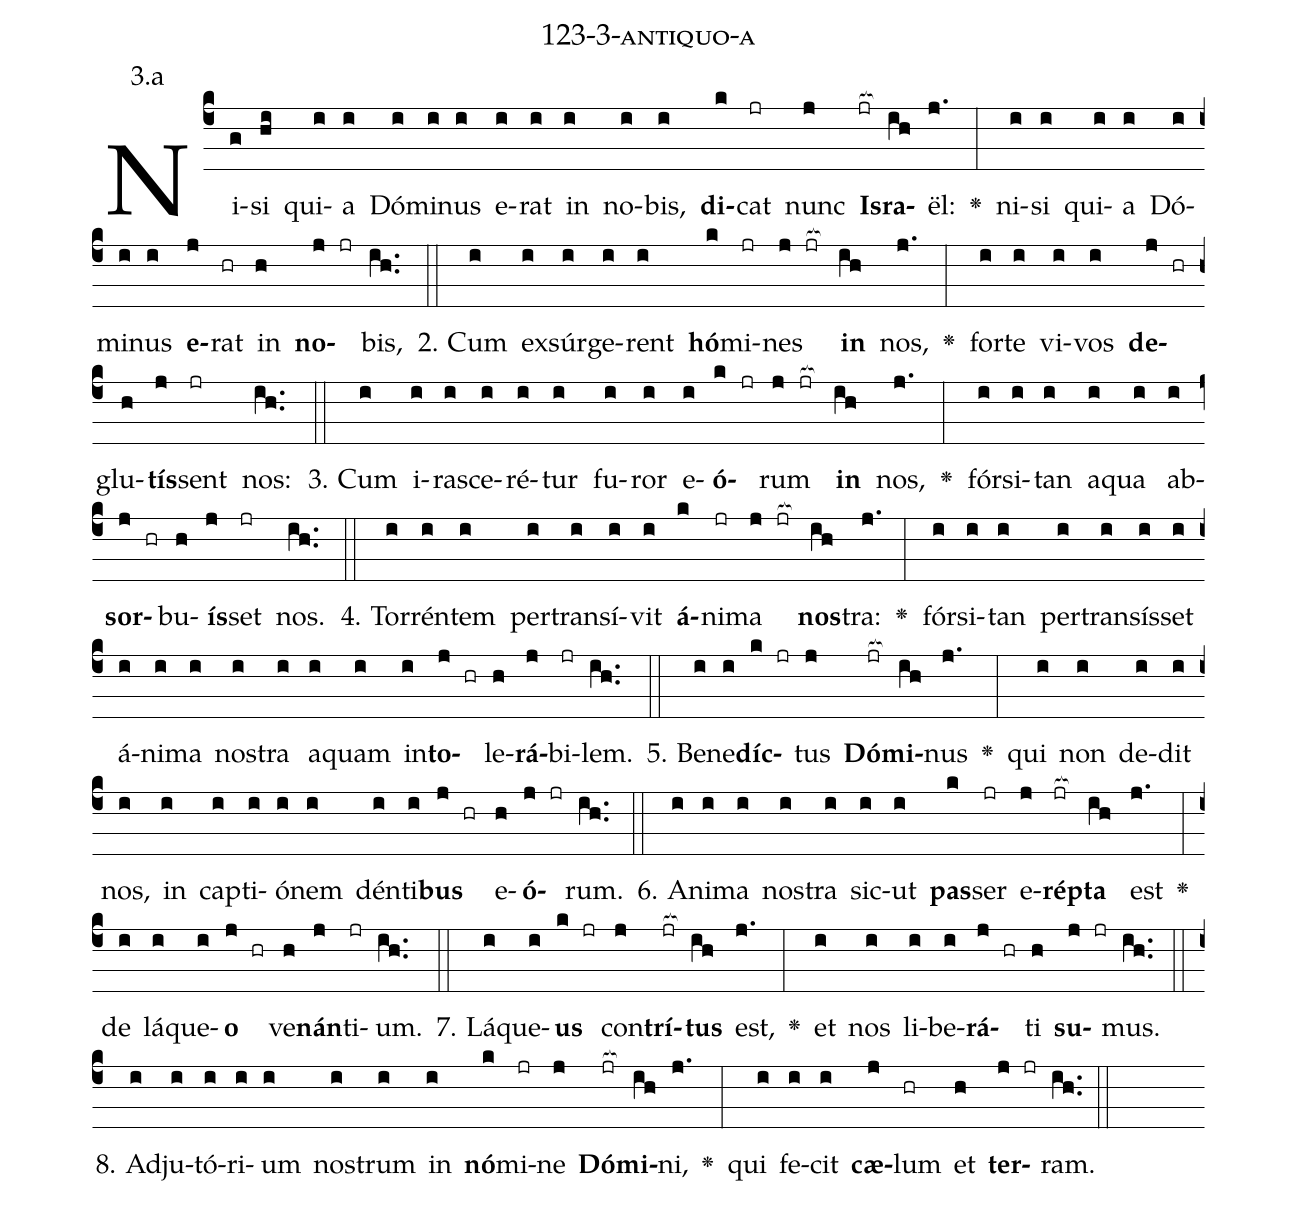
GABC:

name: 123-3-antiquo-a;
annotation: 3.a;
%%
(c4)Ni(g)si(hi) qui(i)a(i) Dó(i)mi(i)nus(i) e(i)rat(i) in(i) no(i)bis,(i) <b>di</b>(k)cat(jr) nunc(j) <b>Is</b>(jr[ocb:1{])<b>ra</b>(ih[ocb:0}])ël:(j.) <v>\greheightstar</v>(:) ni(i)si(i) qui(i)a(i) Dó(i)mi(i)nus(i) <b>e</b>(j)rat(hr) in(h) <b>no</b>(j jr)bis,(ih..) (::)
2. Cum(i) ex(i)súr(i)ge(i)rent(i) <b>hó</b>(k)mi(jr)nes(j jr[ocb:1{]) <b>in</b>(ih[ocb:0}]) nos,(j.) <v>\greheightstar</v>(:) for(i)te(i) vi(i)vos(i) <b>de</b>(j hr)glu(h)<b>tís</b>(j)sent(jr) nos:(ih..) (::)
3. Cum(i) i(i)ra(i)sce(i)ré(i)tur(i) fu(i)ror(i) e(i)<b>ó</b>(k jr)rum(j jr[ocb:1{]) <b>in</b>(ih[ocb:0}]) nos,(j.) <v>\greheightstar</v>(:) fór(i)si(i)tan(i) a(i)qua(i) ab(i)<b>sor</b>(j hr)bu(h)<b>ís</b>(j)set(jr) nos.(ih..) (::)
4. Tor(i)rén(i)tem(i) per(i)trans(i)í(i)vit(i) <b>á</b>(k)ni(jr)ma(j jr[ocb:1{]) <b>nos</b>(ih[ocb:0}])tra:(j.) <v>\greheightstar</v>(:) fór(i)si(i)tan(i) per(i)trans(i)ís(i)set(i) á(i)ni(i)ma(i) nos(i)tra(i) a(i)quam(i) in(i)<b>to</b>(j hr)le(h)<b>rá</b>(j)bi(jr)lem.(ih..) (::)
5. Be(i)ne(i)<b>díc</b>(k jr)tus(j) <b>Dó</b>(jr[ocb:1{])<b>mi</b>(ih[ocb:0}])nus(j.) <v>\greheightstar</v>(:) qui(i) non(i) de(i)dit(i) nos,(i) in(i) cap(i)ti(i)ó(i)nem(i) dén(i)ti(i)<b>bus</b>(j hr) e(h)<b>ó</b>(j jr)rum.(ih..) (::)
6. A(i)ni(i)ma(i) nos(i)tra(i) sic(i)ut(i) <b>pas</b>(k)ser(jr) e(j)<b>rép</b>(jr[ocb:1{])<b>ta</b>(ih[ocb:0}]) est(j.) <v>\greheightstar</v>(:) de(i) lá(i)que(i)<b>o</b>(j hr) ve(h)<b>nán</b>(j)ti(jr)um.(ih..) (::)
7. Lá(i)que(i)<b>us</b>(k jr) con(j)<b>trí</b>(jr[ocb:1{])<b>tus</b>(ih[ocb:0}]) est,(j.) <v>\greheightstar</v>(:) et(i) nos(i) li(i)be(i)<b>rá</b>(j hr)ti(h) <b>su</b>(j jr)mus.(ih..) (::)
8. Ad(i)ju(i)tó(i)ri(i)um(i) nos(i)trum(i) in(i) <b>nó</b>(k)mi(jr)ne(j) <b>Dó</b>(jr[ocb:1{])<b>mi</b>(ih[ocb:0}])ni,(j.) <v>\greheightstar</v>(:) qui(i) fe(i)cit(i) <b>cæ</b>(j)lum(hr) et(h) <b>ter</b>(j jr)ram.(ih..) (::)
